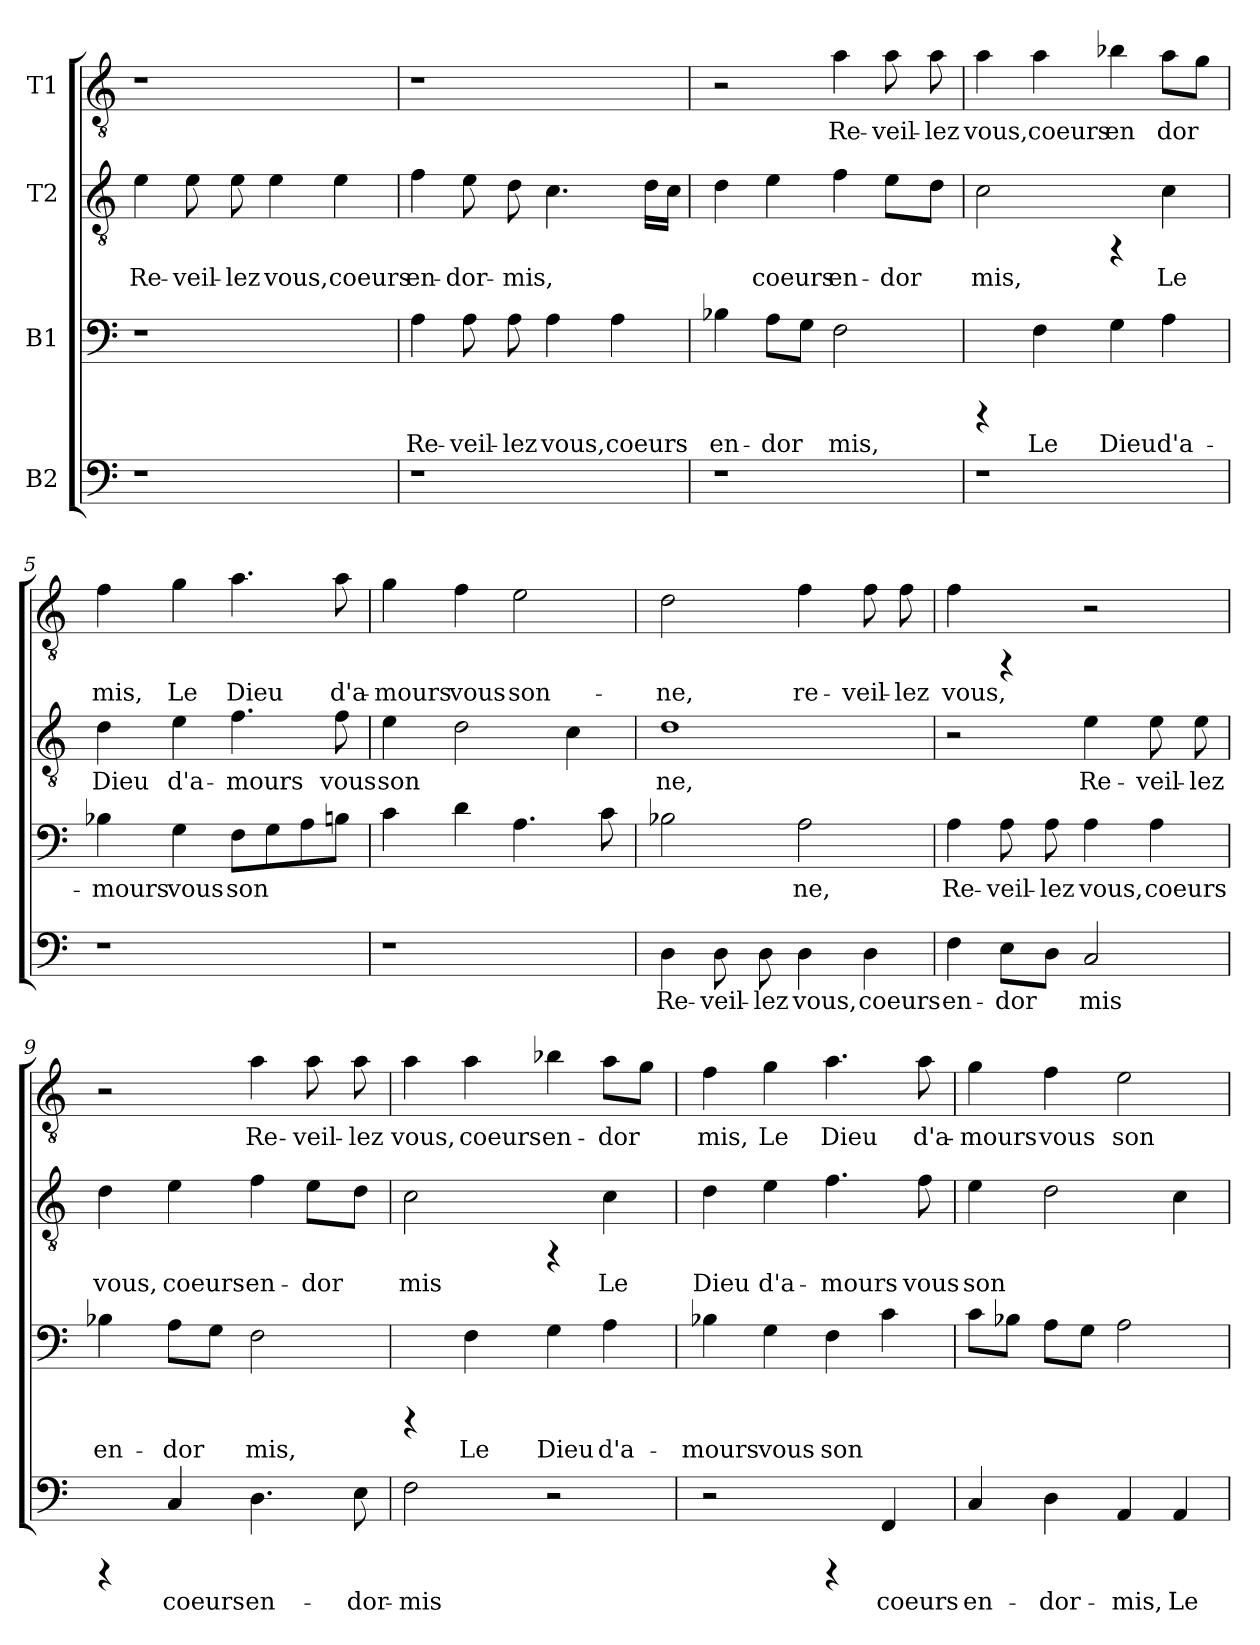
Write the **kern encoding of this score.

**kern	**text	**kern	**text	**kern	**text	**kern	**text
*part4	*part4	*part3	*part3	*part2	*part2	*part1	*part1
*staff4	*staff4	*staff3	*staff3	*staff2	*staff2	*staff1	*staff1
*I"B2	*	*I"B1	*	*I"T2	*	*I"T1	*
!!LO:PB:g=z
*stria5	*	*stria5	*	*stria5	*	*stria5	*
*clefF4	*	*clefF4	*	*clefGv2	*	*clefGv2	*
*k[]	*	*k[]	*	*k[]	*	*k[]	*
*C:	*	*C:	*	*C:	*	*C:	*
=1	=1	=1	=1	=1	=1	=1	=1
!	!	!	!	!	!LO:LY:b:cj	!	!
1r	.	1r	.	4e\	Re-	1r	.
!	!	!	!	!	!LO:LY:b:cj	!	!
.	.	.	.	8e\	-veil-	.	.
!	!	!	!	!	!LO:LY:b:cj	!	!
.	.	.	.	8e\	-lez	.	.
!	!	!	!	!	!LO:LY:b:cj	!	!
.	.	.	.	4e\	vous,	.	.
!	!	!	!	!	!LO:LY:b:cj	!	!
.	.	.	.	4e\	coeurs	.	.
=2	=2	=2	=2	=2	=2	=2	=2
!	!	!	!LO:LY:b:cj	!	!LO:LY:b:cj	!	!
1r	.	4A\	Re-	4f\	en-	1r	.
!	!	!	!LO:LY:b:cj	!	!LO:LY:b:cj	!	!
.	.	8A\	-veil-	8e\	-dor-	.	.
!	!	!	!LO:LY:b:cj	!	!LO:LY:b:cj	!	!
.	.	8A\	-lez	8d\	-mis,	.	.
!	!	!	!LO:LY:b:cj	!	!LO:LY:b:cj	!	!
.	.	4A\	vous,	4.c\	.	.	.
!	!	!	!LO:LY:b:cj	!	!	!	!
.	.	4A\	coeurs	.	.	.	.
!	!	!	!	!	!LO:LY:b:cj	!	!
.	.	.	.	16d\L	.	.	.
!	!	!	!	!	!LO:LY:b:cj	!	!
.	.	.	.	16c\J	.	.	.
=3	=3	=3	=3	=3	=3	=3	=3
!	!	!	!LO:LY:b:cj	!	!LO:LY:b:cj	!	!
1r	.	4B-X\	en-	4d\	.	2r	.
!	!	!	!LO:LY:b:cj	!	!LO:LY:b:cj	!	!
.	.	8A\L	-dor-	4e\	coeurs	.	.
!	!	!	!LO:LY:b:cj	!	!	!	!
.	.	8G\J	--	.	.	.	.
!	!	!	!LO:LY:b:cj	!	!LO:LY:b:cj	!	!LO:LY:b:cj
.	.	2F\	-mis,	4f\	en-	4a\	Re-
!	!	!	!	!	!LO:LY:b:cj	!	!LO:LY:b:cj
.	.	.	.	8e\L	-dor-	8a\	-veil-
!	!	!	!	!	!LO:LY:b:cj	!	!LO:LY:b:cj
.	.	.	.	8d\J	--	8a\	-lez
!!LO:LB:g=z
=4	=4	=4	=4	=4	=4	=4	=4
!	!	!	!	!	!LO:LY:b:cj	!	!LO:LY:b:cj
1r	.	4rCCC	.	2c\	-mis,	4a\	vous,
!	!	!	!LO:LY:b:cj	!	!	!	!LO:LY:b:cj
.	.	4F\	Le	.	.	4a\	coeurs
!	!	!	!LO:LY:b:cj	!	!	!	!LO:LY:b:cj
.	.	4G\	Dieu	4rFF	.	4b-X\	en
!	!	!	!LO:LY:b:cj	!	!LO:LY:b:cj	!	!LO:LY:b:cj
.	.	4A\	d'a-	4c\	Le	8a\L	dor-
!	!	!	!	!	!	!	!LO:LY:b:cj
.	.	.	.	.	.	8g\J	--
=5	=5	=5	=5	=5	=5	=5	=5
!	!	!	!LO:LY:b:cj	!	!LO:LY:b:cj	!	!LO:LY:b:cj
1r	.	4B-X\	-mours	4d\	Dieu	4f\	-mis,
!	!	!	!LO:LY:b:cj	!	!LO:LY:b:cj	!	!LO:LY:b:cj
.	.	4G\	vous	4e\	d'a-	4g\	Le
!	!	!	!LO:LY:b:cj	!	!LO:LY:b:cj	!	!LO:LY:b:cj
.	.	8F\L	son-	4.f\	-mours	4.a\	Dieu
!	!	!	!LO:LY:b:cj	!	!	!	!
.	.	8G\	--	.	.	.	.
!	!	!	!LO:LY:b:cj	!	!	!	!
.	.	8A\	--	.	.	.	.
!	!	!	!LO:LY:b:cj	!	!LO:LY:b:cj	!	!LO:LY:b:cj
.	.	8Bn\J	--	8f\	vous	8a\	d'a-
=6	=6	=6	=6	=6	=6	=6	=6
!	!	!	!LO:LY:b:cj	!	!LO:LY:b:cj	!	!LO:LY:b:cj
1r	.	4c\	--	4e\	son-	4g\	-mours
!	!	!	!LO:LY:b:cj	!	!LO:LY:b:cj	!	!LO:LY:b:cj
.	.	4d\	--	2d\	--	4f\	vous
!	!	!	!LO:LY:b:cj	!	!	!	!LO:LY:b:cj
.	.	4.A\	--	.	.	2e\	son-
!	!	!	!	!	!LO:LY:b:cj	!	!
.	.	.	.	4c\	--	.	.
!	!	!	!LO:LY:b:cj	!	!	!	!
.	.	8c\	--	.	.	.	.
=7	=7	=7	=7	=7	=7	=7	=7
!	!LO:LY:b:cj	!	!LO:LY:b:cj	!	!LO:LY:b:cj	!	!LO:LY:b:cj
4D\	Re-	2B-X\	--	1d	-ne,	2d\	-ne,
!	!LO:LY:b:cj	!	!	!	!	!	!
8D\	-veil-	.	.	.	.	.	.
!	!LO:LY:b:cj	!	!	!	!	!	!
8D\	-lez	.	.	.	.	.	.
!	!LO:LY:b:cj	!	!LO:LY:b:cj	!	!	!	!LO:LY:b:cj
4D\	vous,	2A\	-ne,	.	.	4f\	re-
!	!LO:LY:b:cj	!	!	!	!	!	!LO:LY:b:cj
4D\	coeurs	.	.	.	.	8f\	-veil-
!	!	!	!	!	!	!	!LO:LY:b:cj
.	.	.	.	.	.	8f\	-lez
!!LO:LB:g=z
=8	=8	=8	=8	=8	=8	=8	=8
!	!LO:LY:b:cj	!	!LO:LY:b:cj	!	!	!	!LO:LY:b:cj
4F\	en-	4A\	Re-	2r	.	4f\	vous,
!	!LO:LY:b:cj	!	!LO:LY:b:cj	!	!	!	!
8E\L	-dor-	8A\	-veil-	.	.	4rFF	.
!	!LO:LY:b:cj	!	!LO:LY:b:cj	!	!	!	!
8D\J	--	8A\	-lez	.	.	.	.
!	!LO:LY:b:cj	!	!LO:LY:b:cj	!	!LO:LY:b:cj	!	!
2C/	-mis	4A\	vous,	4e\	Re-	2r	.
!	!	!	!LO:LY:b:cj	!	!LO:LY:b:cj	!	!
.	.	4A\	coeurs	8e\	-veil-	.	.
!	!	!	!	!	!LO:LY:b:cj	!	!
.	.	.	.	8e\	-lez	.	.
=9	=9	=9	=9	=9	=9	=9	=9
!	!	!	!LO:LY:b:cj	!	!LO:LY:b:cj	!	!
4rCCC	.	4B-X\	en-	4d\	vous,	2r	.
!	!LO:LY:b:cj	!	!LO:LY:b:cj	!	!LO:LY:b:cj	!	!
4C/	coeurs	8A\L	-dor-	4e\	coeurs	.	.
!	!	!	!LO:LY:b:cj	!	!	!	!
.	.	8G\J	--	.	.	.	.
!	!LO:LY:b:cj	!	!LO:LY:b:cj	!	!LO:LY:b:cj	!	!LO:LY:b:cj
4.D\	en-	2F\	-mis,	4f\	en-	4a\	Re-
!	!	!	!	!	!LO:LY:b:cj	!	!LO:LY:b:cj
.	.	.	.	8e\L	-dor-	8a\	-veil-
!	!LO:LY:b:cj	!	!	!	!LO:LY:b:cj	!	!LO:LY:b:cj
8E\	-dor-	.	.	8d\J	--	8a\	-lez
=10	=10	=10	=10	=10	=10	=10	=10
!	!LO:LY:b:cj	!	!	!	!LO:LY:b:cj	!	!LO:LY:b:cj
2F\	-mis	4rCCC	.	2c\	-mis	4a\	vous,
!	!	!	!LO:LY:b:cj	!	!	!	!LO:LY:b:cj
.	.	4F\	Le	.	.	4a\	coeurs
!	!	!	!LO:LY:b:cj	!	!	!	!LO:LY:b:cj
2r	.	4G\	Dieu	4rFF	.	4b-X\	en-
!	!	!	!LO:LY:b:cj	!	!LO:LY:b:cj	!	!LO:LY:b:cj
.	.	4A\	d'a-	4c\	Le	8a\L	-dor-
!	!	!	!	!	!	!	!LO:LY:b:cj
.	.	.	.	.	.	8g\J	--
=11	=11	=11	=11	=11	=11	=11	=11
!	!	!	!LO:LY:b:cj	!	!LO:LY:b:cj	!	!LO:LY:b:cj
2r	.	4B-X\	-mours	4d\	Dieu	4f\	-mis,
!	!	!	!LO:LY:b:cj	!	!LO:LY:b:cj	!	!LO:LY:b:cj
.	.	4G\	vous	4e\	d'a-	4g\	Le
!	!	!	!LO:LY:b:cj	!	!LO:LY:b:cj	!	!LO:LY:b:cj
4rCCC	.	4F\	son-	4.f\	-mours	4.a\	Dieu
!	!LO:LY:b:cj	!	!LO:LY:b:cj	!	!	!	!
4FF/	coeurs	4c\	--	.	.	.	.
!	!	!	!	!	!LO:LY:b:cj	!	!LO:LY:b:cj
.	.	.	.	8f\	vous	8a\	d'a-
!!LO:PB:g=z
=12	=12	=12	=12	=12	=12	=12	=12
!	!LO:LY:b:cj	!	!LO:LY:b:cj	!	!LO:LY:b:cj	!	!LO:LY:b:cj
4C/	en-	8c\L	--	4e\	son-	4g\	-mours
!	!	!	!LO:LY:b:cj	!	!	!	!
.	.	8B-X\J	--	.	.	.	.
!	!LO:LY:b:cj	!	!LO:LY:b:cj	!	!LO:LY:b:cj	!	!LO:LY:b:cj
4D\	-dor-	8A\L	--	2d\	--	4f\	vous
!	!	!	!LO:LY:b:cj	!	!	!	!
.	.	8G\J	--	.	.	.	.
!	!LO:LY:b:cj	!	!LO:LY:b:cj	!	!	!	!LO:LY:b:cj
4AA/	-mis,	2A\	--	.	.	2e\	son-
!	!LO:LY:b:cj	!	!	!	!LO:LY:b:cj	!	!
4AA/	Le	.	.	4c\	--	.	.
=	=	=	=	=	=	=	=
*-	*-	*-	*-	*-	*-	*-	*-
